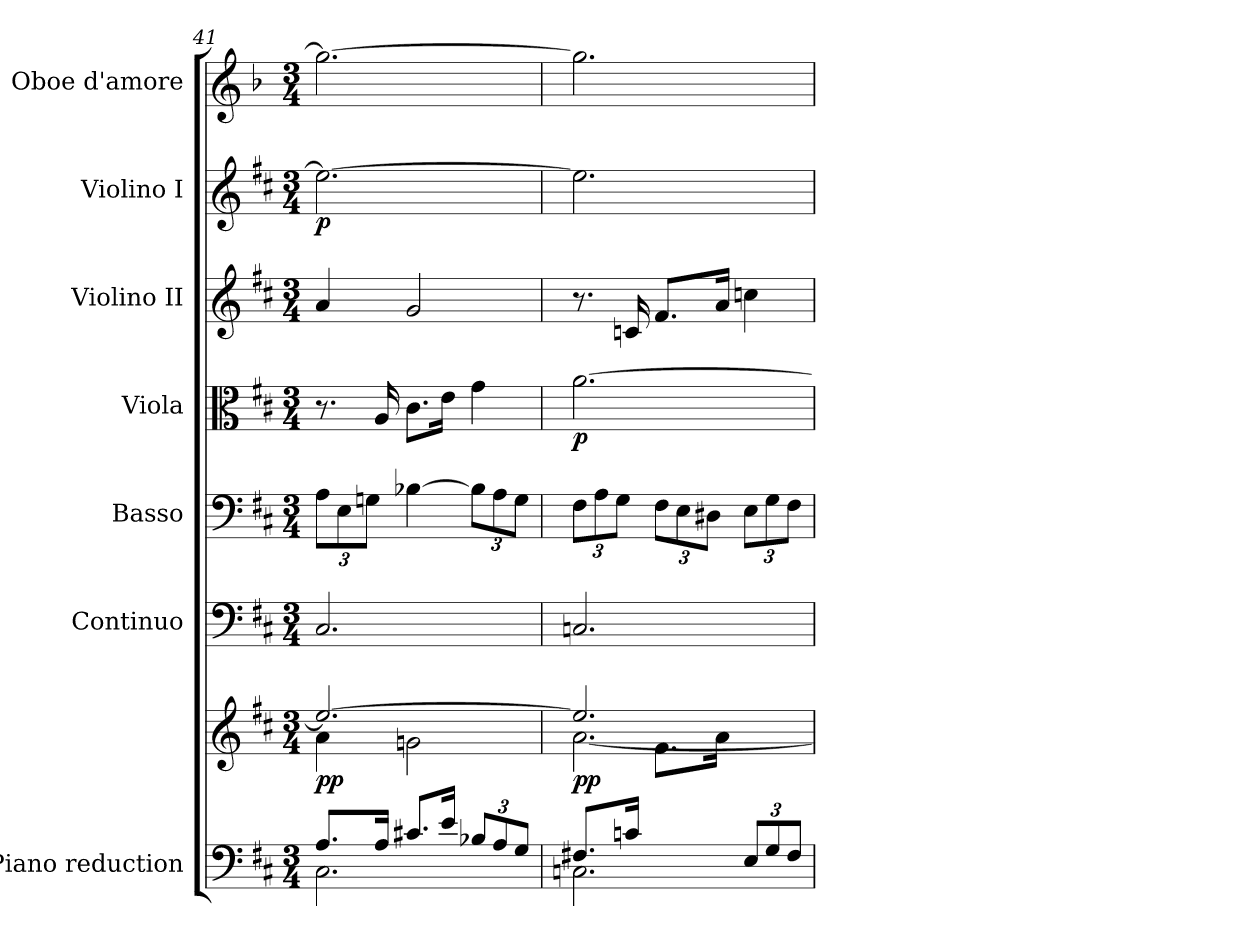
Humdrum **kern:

**kern	**kern	**dynam	**kern	**kern	**kern	**dynam	**kern	**dynam	**kern	**dynam	**kern
*part7	*part7	*part7	*part6	*part5	*part4	*part4	*part3	*part3	*part2	*part2	*part1
*staff8	*staff7	*staff7/8	*staff6	*staff5	*staff4	*staff4	*staff3	*staff3	*staff2	*staff2	*staff1
*I"Piano reduction	*	*	*I"Continuo	*I"Basso	*I"Viola	*	*I"Violino II	*	*I"Violino I	*	*I"Oboe d'amore
*I'Pno	*	*	*	*	*	*	*	*	*	*	*I'Ob
*clefF4	*clefG2	*	*clefF4	*clefF4	*clefC3	*	*clefG2	*	*clefG2	*	*clefG2
*	*	*	*	*	*	*	*	*	*	*	*ITrd2c3
*k[f#c#]	*k[f#c#]	*	*k[f#c#]	*k[f#c#]	*k[f#c#]	*	*k[f#c#]	*	*k[f#c#]	*	*k[f#c#]
*M3/4	*M3/4	*	*M3/4	*M3/4	*M3/4	*	*M3/4	*	*M3/4	*	*M3/4
=41	=41	=41	=41	=41	=41	=41	=41	=41	=41	=41	=41
*^	*^	*	*	*	*	*	*	*	*	*	*
*	*	*	*	*	*	*Xbrackettup	*	*	*	*	*	*	*
!	!	!	!	!LO:DY:b	!	!	!	!	!	!	!	!LO:DY:b	!
*	*	*	*^	*	*	*	*	*	*	*	*	*	*
8.A/L	2.C#\	2.ee/_	4a\	8.ryy	pp	2.C#/	12A\L	8.r	.	4a/	.	2.ee\_	p	2.ee\_
.	.	.	.	.	.	.	12E\	.	.	.	.	.	.	.
.	.	.	.	.	.	.	12Gn\J	.	.	.	.	.	.	.
!	!	!	!	!	!LO:DY:b	!	!	!	!	!	!	!	!	!
!	!	!	!	!	!LO:DY:n=1:b	!	!	!	!LO:DY:b	!	!	!	!	!
!	!	!	!	!	!	!	!	!	!LO:DY:n=1:b	!	!	!	!	!
16A/Jk	.	.	.	2ryy	other-dynamics f	.	.	16A/	other-dynamics f	.	.	.	.	.
8.c#X/L	.	.	2gn\	.	.	.	[4B-X\	8.c#\L	.	2g/	.	.	.	.
16e/Jk	.	.	.	.	.	.	.	16e\Jk	.	.	.	.	.	.
*Xbrackettup	*	*	*	*	*	*	*	*	*	*	*	*	*	*
12B-X/L	.	.	.	.	.	.	12B-\L]	4g\	.	.	.	.	.	.
12A/	.	.	.	.	.	.	12A\	.	.	.	.	.	.	.
12G/J	.	.	.	.	.	.	12G\J	.	.	.	.	.	.	.
.	.	.	.	16ryy	.	.	.	.	.	.	.	.	.	.
=42	=42	=42	=42	=42	=42	=42	=42	=42	=42	=42	=42	=42	=42	=42
!	!	!	!	!	!LO:DY:b	!	!	!	!LO:DY:b	!	!	!	!	!
*	*	*	*	*^	*	*	*	*	*	*	*	*	*	*
8.F#X/L	2.Cn\	2.ee/]	[2.a\	4ryy	8.ryy	pp	2.Cn/	12F#\L	[2.a\	p	8.r	.	2.ee\]	.	2.ee\]
.	.	.	.	.	.	.	.	12A\	.	.	.	.	.	.	.
.	.	.	.	.	.	.	.	12G\J	.	.	.	.	.	.	.
!	!	!	!	!	!	!LO:DY:b	!	!	!	!	!	!	!	!	!
!	!	!	!	!	!	!LO:DY:n=1:b	!	!	!	!	!	!LO:DY:b	!	!	!
!	!	!	!	!	!	!	!	!	!	!	!	!LO:DY:n=1:b	!	!	!
16cn/Jk	.	.	.	.	2ryy	other-dynamics f	.	.	.	.	16cn/	other-dynamics f	.	.	.
4ryy	.	.	.	8.f#\L	.	.	.	12F#\L	.	.	8.f#/L	.	.	.	.
.	.	.	.	.	.	.	.	12E\	.	.	.	.	.	.	.
.	.	.	.	.	.	.	.	12D#X\J	.	.	.	.	.	.	.
.	.	.	.	16a\Jk	.	.	.	.	.	.	16a/Jk	.	.	.	.
12E/L	.	.	.	4ryy	.	.	.	12E\L	.	.	4ccn\	.	.	.	.
12G/	.	.	.	.	.	.	.	12G\	.	.	.	.	.	.	.
12F#/J	.	.	.	.	.	.	.	12F#\J	.	.	.	.	.	.	.
.	.	.	.	.	16ryy	.	.	.	.	.	.	.	.	.	.
*v	*v	*	*	*	*	*	*	*	*	*	*	*	*	*	*
*	*v	*v	*v	*v	*	*	*	*	*	*	*	*	*	*
=	=	=	=	=	=	=	=	=	=	=	=
*-	*-	*-	*-	*-	*-	*-	*-	*-	*-	*-	*-
